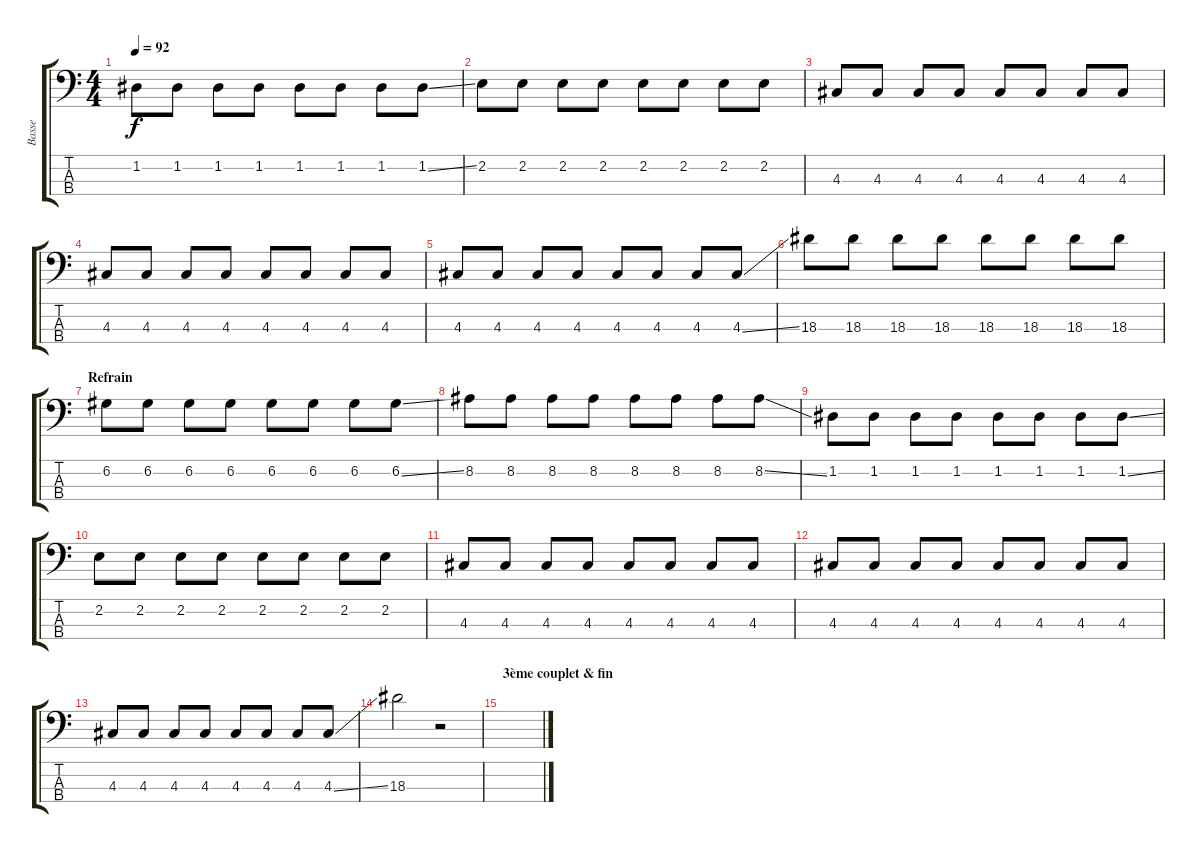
\track ("Basse" "Basse") {instrument electricbassfinger}
\staff {score tabs}
\tuning (G2 D2 A1 E1) {hide}
\ts (4 4)
\tempo 92
\clef f4
\ks c
1.2.8{dy f} 1.2.8 1.2.8 1.2.8 1.2.8 1.2.8 1.2.8 1.2{ss}.8 |
2.2.8 2.2.8 2.2.8 2.2.8 2.2.8 2.2.8 2.2.8 2.2.8 |
4.3.8 4.3.8 4.3.8 4.3.8 4.3.8 4.3.8 4.3.8 4.3.8 |
4.3.8 4.3.8 4.3.8 4.3.8 4.3.8 4.3.8 4.3.8 4.3.8 |
4.3.8 4.3.8 4.3.8 4.3.8 4.3.8 4.3.8 4.3.8 4.3{ss}.8 |
18.3.8 18.3.8 18.3.8 18.3.8 18.3.8 18.3.8 18.3.8 18.3.8 |
\section ("" "Refrain")
6.2.8 6.2.8 6.2.8 6.2.8 6.2.8 6.2.8 6.2.8 6.2{ss}.8 |
8.2.8 8.2.8 8.2.8 8.2.8 8.2.8 8.2.8 8.2.8 8.2{ss}.8 |
1.2.8 1.2.8 1.2.8 1.2.8 1.2.8 1.2.8 1.2.8 1.2{ss}.8 |
2.2.8 2.2.8 2.2.8 2.2.8 2.2.8 2.2.8 2.2.8 2.2.8 |
4.3.8 4.3.8 4.3.8 4.3.8 4.3.8 4.3.8 4.3.8 4.3.8 |
4.3.8 4.3.8 4.3.8 4.3.8 4.3.8 4.3.8 4.3.8 4.3.8 |
4.3.8 4.3.8 4.3.8 4.3.8 4.3.8 4.3.8 4.3.8 4.3{ss}.8 |
18.3.2 r.2 |
\section ("" "3ème couplet & fin")
